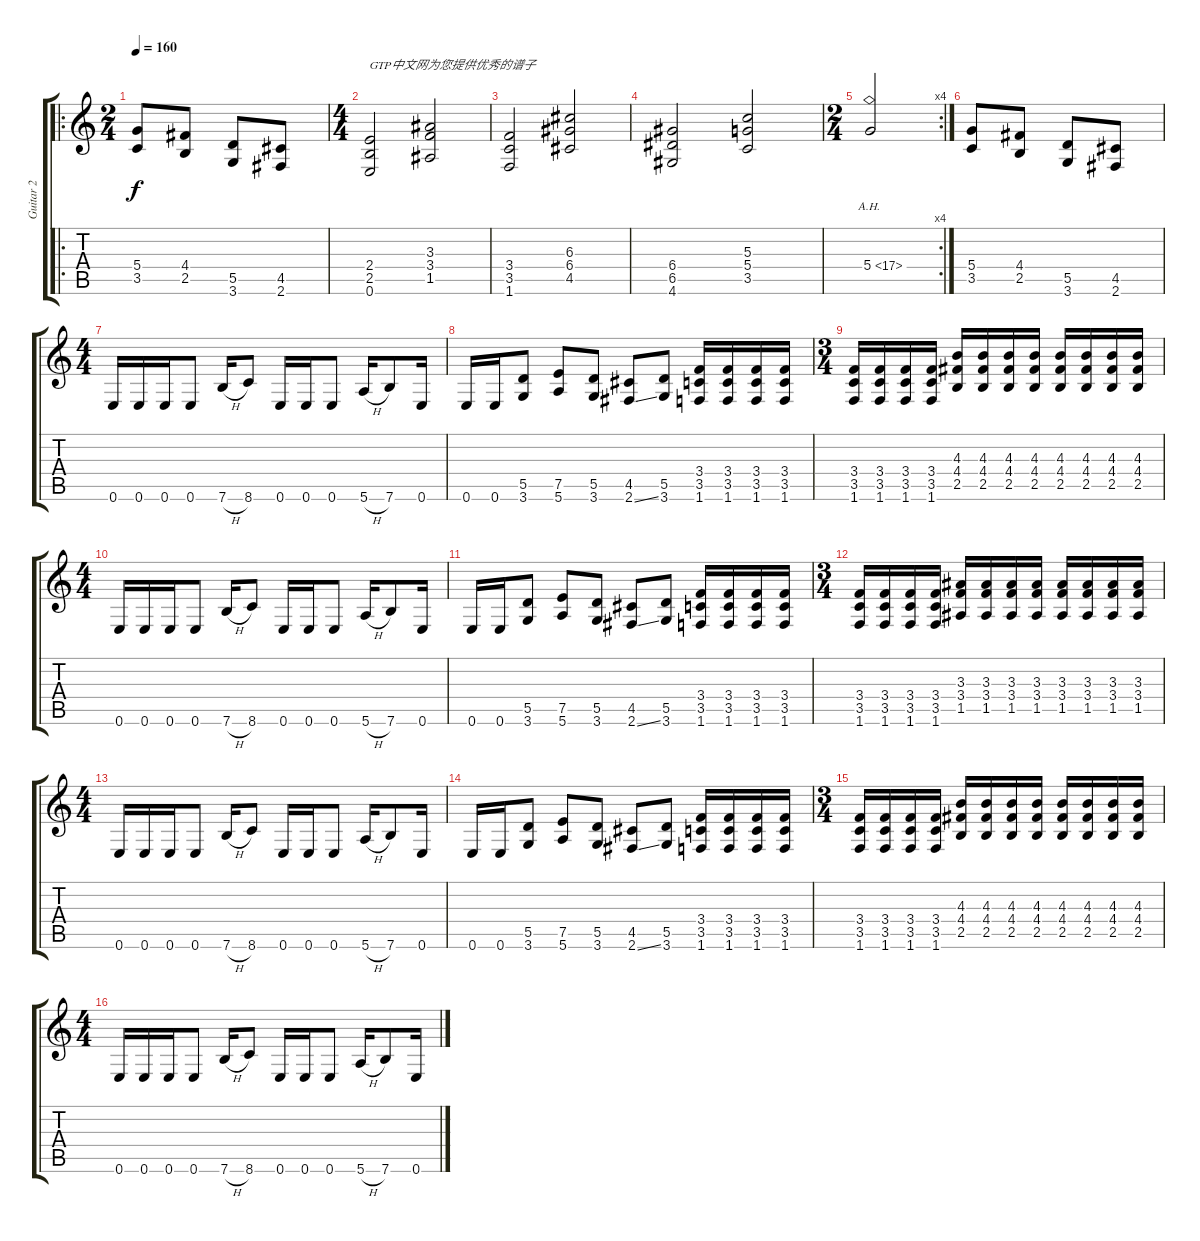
\track ("Guitar 2" "Guitar 2") {instrument overdrivenguitar}
\staff {score tabs}
\tuning (E4 B3 G3 D3 A2 E2) {hide}
\ro
\ts (2 4)
\tempo 160
\clef g2
\ks c
(5.4 3.5).8{dy f instrument overdrivenguitar} (4.4 2.5).8 (5.5 3.6).8 (4.5 2.6).8 |
\ts (4 4)
(2.4 2.5 0.6).2{txt "GTP中文网为您提供优秀的谱子"} (3.3 3.4 1.5).2 |
(3.4 3.5 1.6).2 (6.3 6.4 4.5).2 |
(6.4 6.5 4.6).2 (5.3 5.4 3.5).2 |
\rc 4
\ts (2 4)
5.4{ah 12}.2 |
(5.4 3.5).8 (4.4 2.5).8 (5.5 3.6).8 (4.5 2.6).8 |
\ts (4 4)
0.6.16 0.6.16 0.6.16 0.6.8 7.6{h}.16 8.6.8 0.6.16 0.6.16 0.6.8 5.6{h}.16 7.6.8 0.6.16 |
0.6.16 0.6.16 (5.5 3.6).8 (7.5 5.6).8 (5.5 3.6).8 (4.5 2.6{ss}).8 (5.5 3.6).8 (3.4 3.5 1.6).16 (3.4 3.5 1.6).16 (3.4 3.5 1.6).16 (3.4 3.5 1.6).16 |
\ts (3 4)
(3.4 3.5 1.6).16 (3.4 3.5 1.6).16 (3.4 3.5 1.6).16 (3.4 3.5 1.6).16 (4.3 4.4 2.5).16 (4.3 4.4 2.5).16 (4.3 4.4 2.5).16 (4.3 4.4 2.5).16 (4.3 4.4 2.5).16 (4.3 4.4 2.5).16 (4.3 4.4 2.5).16 (4.3 4.4 2.5).16 |
\ts (4 4)
0.6.16 0.6.16 0.6.16 0.6.8 7.6{h}.16 8.6.8 0.6.16 0.6.16 0.6.8 5.6{h}.16 7.6.8 0.6.16 |
0.6.16 0.6.16 (5.5 3.6).8 (7.5 5.6).8 (5.5 3.6).8 (4.5 2.6{ss}).8 (5.5 3.6).8 (3.4 3.5 1.6).16 (3.4 3.5 1.6).16 (3.4 3.5 1.6).16 (3.4 3.5 1.6).16 |
\ts (3 4)
(3.4 3.5 1.6).16 (3.4 3.5 1.6).16 (3.4 3.5 1.6).16 (3.4 3.5 1.6).16 (3.3 3.4 1.5).16 (3.3 3.4 1.5).16 (3.3 3.4 1.5).16 (3.3 3.4 1.5).16 (3.3 3.4 1.5).16 (3.3 3.4 1.5).16 (3.3 3.4 1.5).16 (3.3 3.4 1.5).16 |
\ts (4 4)
0.6.16 0.6.16 0.6.16 0.6.8 7.6{h}.16 8.6.8 0.6.16 0.6.16 0.6.8 5.6{h}.16 7.6.8 0.6.16 |
0.6.16 0.6.16 (5.5 3.6).8 (7.5 5.6).8 (5.5 3.6).8 (4.5 2.6{ss}).8 (5.5 3.6).8 (3.4 3.5 1.6).16 (3.4 3.5 1.6).16 (3.4 3.5 1.6).16 (3.4 3.5 1.6).16 |
\ts (3 4)
(3.4 3.5 1.6).16 (3.4 3.5 1.6).16 (3.4 3.5 1.6).16 (3.4 3.5 1.6).16 (4.3 4.4 2.5).16 (4.3 4.4 2.5).16 (4.3 4.4 2.5).16 (4.3 4.4 2.5).16 (4.3 4.4 2.5).16 (4.3 4.4 2.5).16 (4.3 4.4 2.5).16 (4.3 4.4 2.5).16 |
\ts (4 4)
0.6.16 0.6.16 0.6.16 0.6.8 7.6{h}.16 8.6.8 0.6.16 0.6.16 0.6.8 5.6{h}.16 7.6.8 0.6.16
